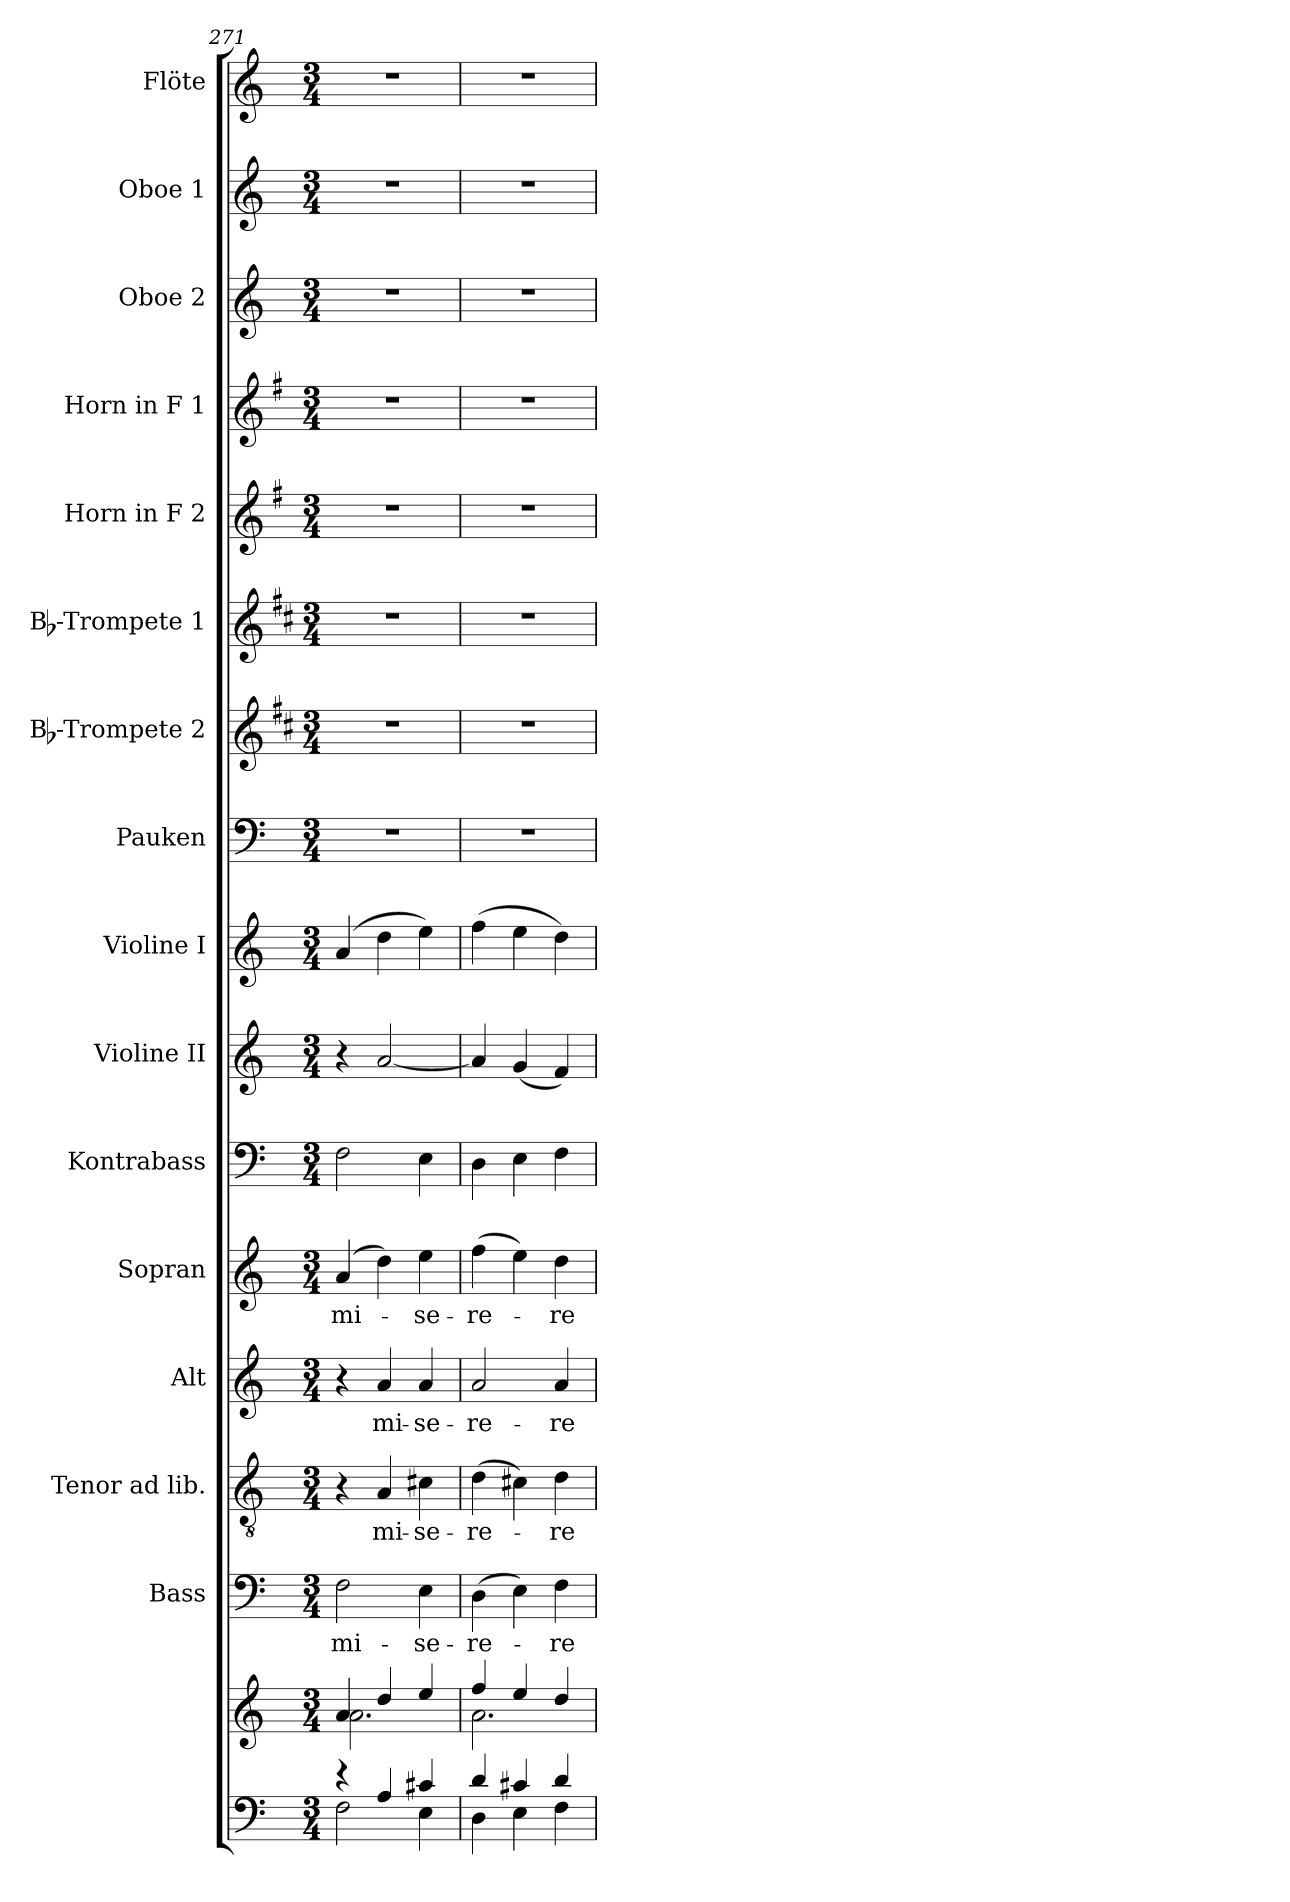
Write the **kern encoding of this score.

**kern	**kern	**kern	**text	**kern	**text	**kern	**text	**kern	**text	**kern	**kern	**kern	**kern	**kern	**kern	**kern	**kern	**kern	**kern	**kern
*part16	*part16	*part15	*part15	*part14	*part14	*part13	*part13	*part12	*part12	*part11	*part10	*part9	*part8	*part7	*part6	*part5	*part4	*part3	*part2	*part1
*staff17	*staff16	*staff15	*staff15	*staff14	*staff14	*staff13	*staff13	*staff12	*staff12	*staff11	*staff10	*staff9	*staff8	*staff7	*staff6	*staff5	*staff4	*staff3	*staff2	*staff1
*	*	*I"Bass	*	*I"Tenor ad lib.	*	*I"Alt	*	*I"Sopran	*	*I"Kontrabass	*I"Violine II	*I"Violine I	*I"Pauken	*I"Bb-Trompete 2	*I"Bb-Trompete 1	*I"Horn in F 2	*I"Horn in F 1	*I"Oboe 2	*I"Oboe 1	*I"Flöte
*	*	*I'B.	*	*I'T.	*	*I'A.	*	*I'S.	*	*I'Kb.	*I'Vl. II	*I'Vl. I	*I'Pk.	*I'Bb Trp. 2	*I'Bb Trp. 1	*	*	*I'Ob. 2	*I'Ob. 1	*I'Fl.
*clefF4	*clefG2	*clefF4	*	*clefGv2	*	*clefG2	*	*clefG2	*	*clefF4	*clefG2	*clefG2	*clefF4	*clefG2	*clefG2	*clefG2	*clefG2	*clefG2	*clefG2	*clefG2
*	*	*	*	*	*	*	*	*	*	*ITrd7c12	*	*	*	*ITrd1c2	*ITrd1c2	*ITrd4c7	*ITrd4c7	*	*	*
*k[]	*k[]	*k[]	*	*k[]	*	*k[]	*	*k[]	*	*k[]	*k[]	*k[]	*k[]	*k[]	*k[]	*k[]	*k[]	*k[]	*k[]	*k[]
*C:	*C:	*C:	*	*C:	*	*C:	*	*C:	*	*C:	*C:	*C:	*C:	*C:	*C:	*C:	*C:	*C:	*C:	*C:
*M3/4	*M3/4	*M3/4	*	*M3/4	*	*M3/4	*	*M3/4	*	*M3/4	*M3/4	*M3/4	*M3/4	*M3/4	*M3/4	*M3/4	*M3/4	*M3/4	*M3/4	*M3/4
=271	=271	=271	=271	=271	=271	=271	=271	=271	=271	=271	=271	=271	=271	=271	=271	=271	=271	=271	=271	=271
*^	*^	*	*	*	*	*	*	*	*	*	*	*	*	*	*	*	*	*	*	*
!	!	!	!	!	!LO:LY:b	!	!	!	!	!	!LO:LY:b	!	!	!	!	!	!	!	!	!	!	!
4rd	2F\	4a/	2.a\	2F\	mi-	4r	.	4r	.	(4a/	mi-	2FF\	4r	(4a/	2.r	2.r	2.r	2.r	2.r	2.r	2.r	2.r
!	!	!	!	!	!	!	!LO:LY:b	!	!LO:LY:b	!	!	!	!	!	!	!	!	!	!	!	!	!
4A/	.	4dd/	.	.	.	4A/	mi-	4a/	mi-	4dd\)	.	.	[2a/	4dd\	.	.	.	.	.	.	.	.
!	!	!	!	!	!LO:LY:b	!	!LO:LY:b	!	!LO:LY:b	!	!LO:LY:b	!	!	!	!	!	!	!	!	!	!	!
4c#X/	4E\	4ee/	.	4E\	-se-	4c#X\	-se-	4a/	-se-	4ee\	-se-	4EE\	.	4ee\)	.	.	.	.	.	.	.	.
!!LO:PB:g=z
=272	=272	=272	=272	=272	=272	=272	=272	=272	=272	=272	=272	=272	=272	=272	=272	=272	=272	=272	=272	=272	=272	=272
!	!	!	!	!	!LO:LY:b	!	!LO:LY:b	!	!LO:LY:b	!	!LO:LY:b	!	!	!	!	!	!	!	!	!	!	!
4d/	4D\	4ff/	2.a\	(>4D\	-re-	(>4d\	-re-	2a/	-re-	(>4ff\	-re-	4DD\	4a/]	(>4ff\	2.r	2.r	2.r	2.r	2.r	2.r	2.r	2.r
4c#X/	4E\	4ee/	.	4E\)	.	4c#X\)	.	.	.	4ee\)	.	4EE\	(<4g/	4ee\	.	.	.	.	.	.	.	.
!	!	!	!	!	!LO:LY:b	!	!LO:LY:b	!	!LO:LY:b	!	!LO:LY:b	!	!	!	!	!	!	!	!	!	!	!
4d/	4F\	4dd/	.	4F\	-re	4d\	-re	4a/	-re	4dd\	-re	4FF\	4f/)	4dd\)	.	.	.	.	.	.	.	.
*v	*v	*	*	*	*	*	*	*	*	*	*	*	*	*	*	*	*	*	*	*	*	*
*	*v	*v	*	*	*	*	*	*	*	*	*	*	*	*	*	*	*	*	*	*	*
=	=	=	=	=	=	=	=	=	=	=	=	=	=	=	=	=	=	=	=	=
*-	*-	*-	*-	*-	*-	*-	*-	*-	*-	*-	*-	*-	*-	*-	*-	*-	*-	*-	*-	*-
